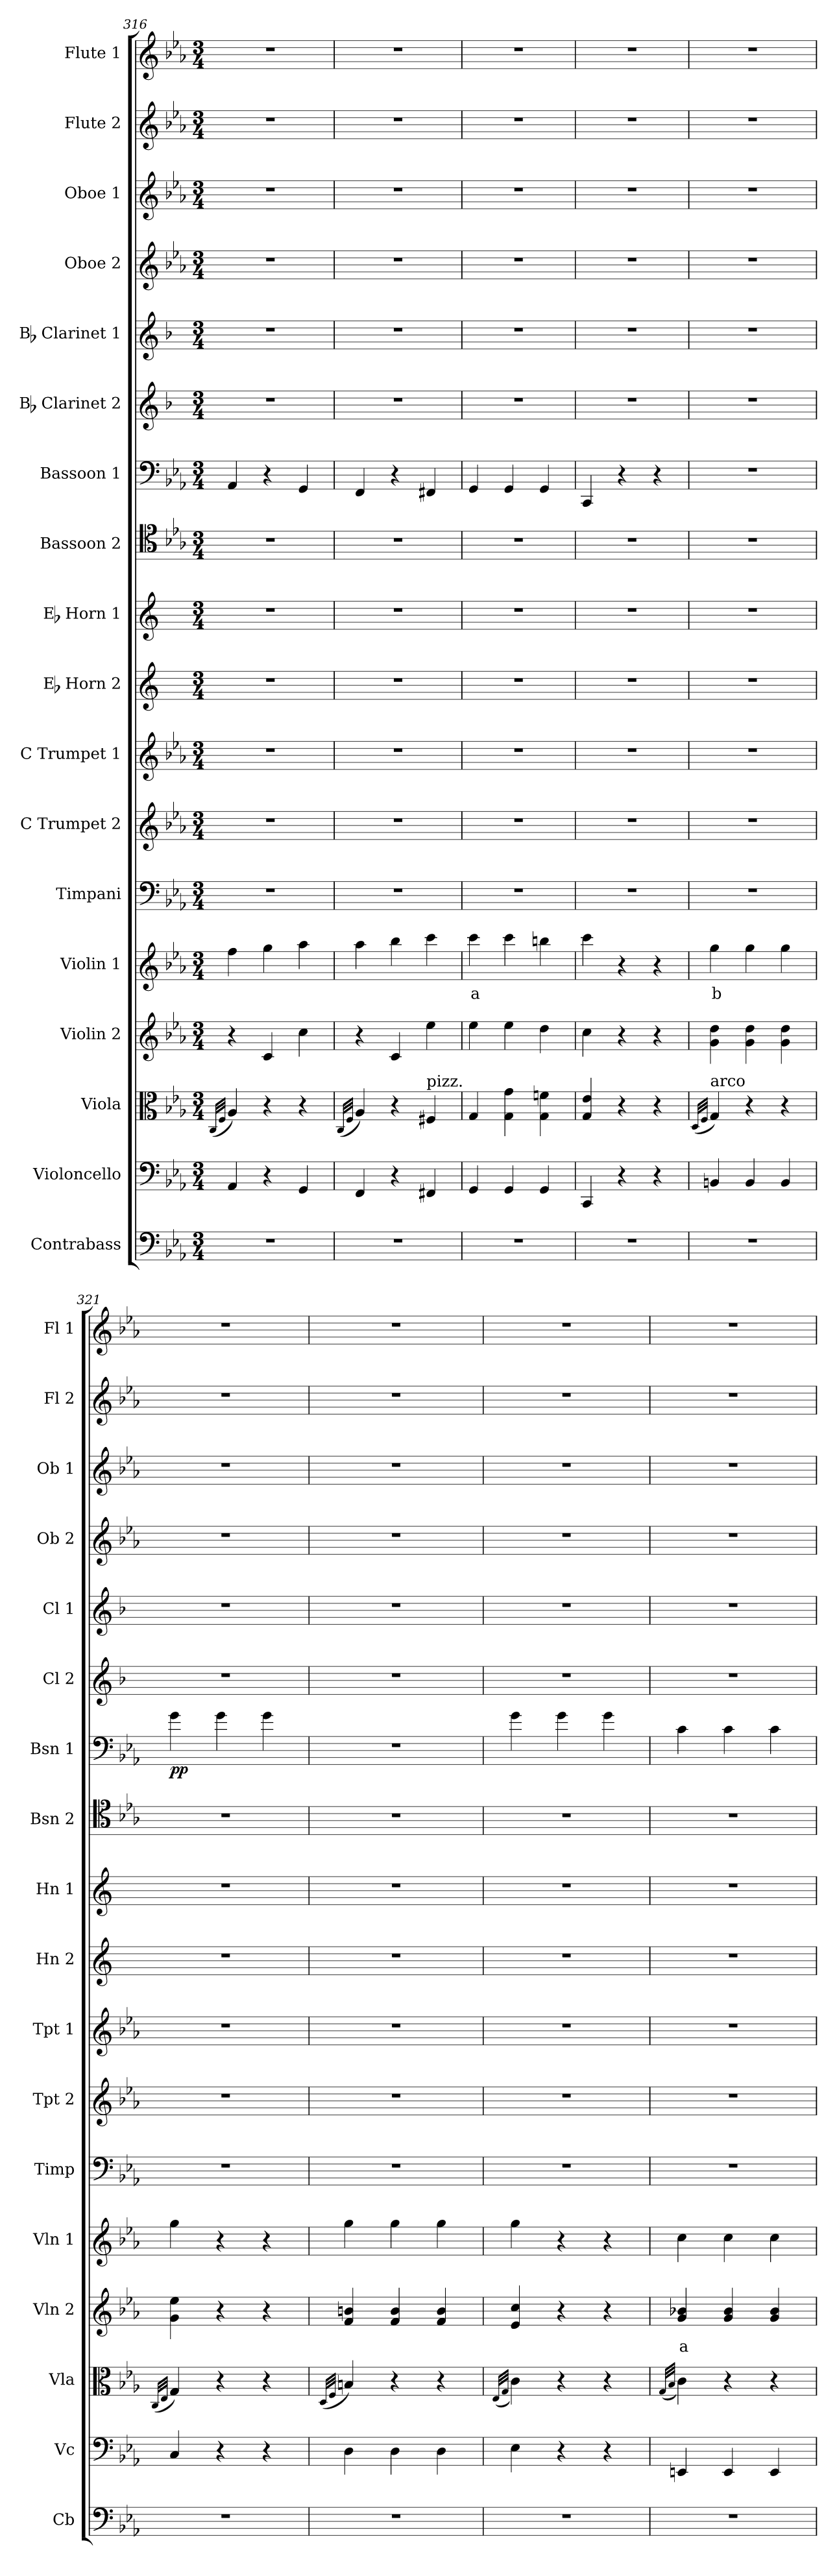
**kern	**kern	**kern	**kern	**text	**kern	**text	**kern	**kern	**kern	**kern	**kern	**kern	**kern	**dynam	**kern	**kern	**kern	**kern	**kern	**kern
*part18	*part17	*part16	*part15	*part15	*part14	*part14	*part13	*part12	*part11	*part10	*part9	*part8	*part7	*part7	*part6	*part5	*part4	*part3	*part2	*part1
*staff18	*staff17	*staff16	*staff15	*staff15	*staff14	*staff14	*staff13	*staff12	*staff11	*staff10	*staff9	*staff8	*staff7	*staff7	*staff6	*staff5	*staff4	*staff3	*staff2	*staff1
*I"Contrabass	*I"Violoncello	*I"Viola	*I"Violin 2	*	*I"Violin 1	*	*I"Timpani	*I"C Trumpet 2	*I"C Trumpet 1	*I"Eb Horn 2	*I"Eb Horn 1	*I"Bassoon 2	*I"Bassoon 1	*	*I"Bb Clarinet 2	*I"Bb Clarinet 1	*I"Oboe 2	*I"Oboe 1	*I"Flute 2	*I"Flute 1
*I'Cb	*I'Vc	*I'Vla	*I'Vln 2	*	*I'Vln 1	*	*I'Timp	*I'Tpt 2	*I'Tpt 1	*I'Hn 2	*I'Hn 1	*I'Bsn 2	*I'Bsn 1	*	*I'Cl 2	*I'Cl 1	*I'Ob 2	*I'Ob 1	*I'Fl 2	*I'Fl 1
*clefF4	*clefF4	*clefC3	*clefG2	*	*clefG2	*	*clefF4	*clefG2	*clefG2	*clefG2	*clefG2	*clefC4	*clefF4	*	*clefG2	*clefG2	*clefG2	*clefG2	*clefG2	*clefG2
*ITrd7c12	*	*	*	*	*	*	*	*	*	*ITrd5c9	*ITrd5c9	*	*	*	*ITrd1c2	*ITrd1c2	*	*	*	*
*k[b-e-a-]	*k[b-e-a-]	*k[b-e-a-]	*k[b-e-a-]	*	*k[b-e-a-]	*	*k[b-e-a-]	*k[b-e-a-]	*k[b-e-a-]	*k[b-e-a-]	*k[b-e-a-]	*k[b-e-a-]	*k[b-e-a-]	*	*k[b-e-a-]	*k[b-e-a-]	*k[b-e-a-]	*k[b-e-a-]	*k[b-e-a-]	*k[b-e-a-]
*M3/4	*M3/4	*M3/4	*M3/4	*	*M3/4	*	*M3/4	*M3/4	*M3/4	*M3/4	*M3/4	*M3/4	*M3/4	*	*M3/4	*M3/4	*M3/4	*M3/4	*M3/4	*M3/4
=316	=316	=316	=316	=316	=316	=316	=316	=316	=316	=316	=316	=316	=316	=316	=316	=316	=316	=316	=316	=316
.	.	(32qC/LLL	.	.	.	.	.	.	.	.	.	.	.	.	.	.	.	.	.	.
.	.	32qF/JJJ	.	.	.	.	.	.	.	.	.	.	.	.	.	.	.	.	.	.
2.r	4AA-/	4A-/)	4r	.	4ff\	.	2.r	2.r	2.r	2.r	2.r	2.r	4AA-/	.	2.r	2.r	2.r	2.r	2.r	2.r
.	4r	4r	4c/	.	4gg\	.	.	.	.	.	.	.	4r	.	.	.	.	.	.	.
.	4GG/	4r	4cc\	.	4aa-\	.	.	.	.	.	.	.	4GG/	.	.	.	.	.	.	.
=317	=317	=317	=317	=317	=317	=317	=317	=317	=317	=317	=317	=317	=317	=317	=317	=317	=317	=317	=317	=317
.	.	(32qC/LLL	.	.	.	.	.	.	.	.	.	.	.	.	.	.	.	.	.	.
.	.	32qF/JJJ	.	.	.	.	.	.	.	.	.	.	.	.	.	.	.	.	.	.
2.r	4FF/	4A-/)	4r	.	4aa-\	.	2.r	2.r	2.r	2.r	2.r	2.r	4FF/	.	2.r	2.r	2.r	2.r	2.r	2.r
.	4r	4r	4c/	.	4bb-\	.	.	.	.	.	.	.	4r	.	.	.	.	.	.	.
!	!	!LO:TX:a:t=pizz.	!	!	!	!	!	!	!	!	!	!	!	!	!	!	!	!	!	!
.	4FF#X/	4F#X/	4ee-\	.	4ccc\	.	.	.	.	.	.	.	4FF#X/	.	.	.	.	.	.	.
=318	=318	=318	=318	=318	=318	=318	=318	=318	=318	=318	=318	=318	=318	=318	=318	=318	=318	=318	=318	=318
!	!	!	!	!	!	!LO:LY:b:color=#FF0000	!	!	!	!	!	!	!	!	!	!	!	!	!	!
2.r	4GG/	4G/	4ee-\	.	4ccc\	a	2.r	2.r	2.r	2.r	2.r	2.r	4GG/	.	2.r	2.r	2.r	2.r	2.r	2.r
.	4GG/	4G\ 4g\	4ee-\	.	4ccc\	.	.	.	.	.	.	.	4GG/	.	.	.	.	.	.	.
.	4GG/	4G\ 4fn\	4dd\	.	4bbn\	.	.	.	.	.	.	.	4GG/	.	.	.	.	.	.	.
=319	=319	=319	=319	=319	=319	=319	=319	=319	=319	=319	=319	=319	=319	=319	=319	=319	=319	=319	=319	=319
2.r	4CC/	4G/ 4e-/	4cc\	.	4ccc\	.	2.r	2.r	2.r	2.r	2.r	2.r	4CC/	.	2.r	2.r	2.r	2.r	2.r	2.r
.	4r	4r	4r	.	4r	.	.	.	.	.	.	.	4r	.	.	.	.	.	.	.
.	4r	4r	4r	.	4r	.	.	.	.	.	.	.	4r	.	.	.	.	.	.	.
=320	=320	=320	=320	=320	=320	=320	=320	=320	=320	=320	=320	=320	=320	=320	=320	=320	=320	=320	=320	=320
.	.	(32qD/LLL	.	.	.	.	.	.	.	.	.	.	.	.	.	.	.	.	.	.
.	.	32qF/JJJ	.	.	.	.	.	.	.	.	.	.	.	.	.	.	.	.	.	.
!	!	!LO:TX:a:t=arco	!	!	!	!	!	!	!	!	!	!	!	!	!	!	!	!	!	!
!	!	!	!	!	!	!LO:LY:b:color=#FF0000	!	!	!	!	!	!	!	!	!	!	!	!	!	!
2.r	4BBn/	4G/)	4g\ 4dd\	.	4gg\	b	2.r	2.r	2.r	2.r	2.r	2.r	2.r	.	2.r	2.r	2.r	2.r	2.r	2.r
.	4BB/	4r	4g\ 4dd\	.	4gg\	.	.	.	.	.	.	.	.	.	.	.	.	.	.	.
.	4BB/	4r	4g\ 4dd\	.	4gg\	.	.	.	.	.	.	.	.	.	.	.	.	.	.	.
=321	=321	=321	=321	=321	=321	=321	=321	=321	=321	=321	=321	=321	=321	=321	=321	=321	=321	=321	=321	=321
.	.	(32qC/LLL	.	.	.	.	.	.	.	.	.	.	.	.	.	.	.	.	.	.
.	.	32qE-/JJJ	.	.	.	.	.	.	.	.	.	.	.	.	.	.	.	.	.	.
!	!	!	!	!	!	!	!	!	!	!	!	!	!	!LO:DY:b	!	!	!	!	!	!
2.r	4C/	4G/)	4g\ 4ee-\	.	4gg\	.	2.r	2.r	2.r	2.r	2.r	2.r	4g\	pp	2.r	2.r	2.r	2.r	2.r	2.r
.	4r	4r	4r	.	4r	.	.	.	.	.	.	.	4g\	.	.	.	.	.	.	.
.	4r	4r	4r	.	4r	.	.	.	.	.	.	.	4g\	.	.	.	.	.	.	.
=322	=322	=322	=322	=322	=322	=322	=322	=322	=322	=322	=322	=322	=322	=322	=322	=322	=322	=322	=322	=322
.	.	(32qD/LLL	.	.	.	.	.	.	.	.	.	.	.	.	.	.	.	.	.	.
.	.	32qF/JJJ	.	.	.	.	.	.	.	.	.	.	.	.	.	.	.	.	.	.
2.r	4D\	4Bn/)	4f/ 4bn/	.	4gg\	.	2.r	2.r	2.r	2.r	2.r	2.r	2.r	.	2.r	2.r	2.r	2.r	2.r	2.r
.	4D\	4r	4f/ 4b/	.	4gg\	.	.	.	.	.	.	.	.	.	.	.	.	.	.	.
.	4D\	4r	4f/ 4b/	.	4gg\	.	.	.	.	.	.	.	.	.	.	.	.	.	.	.
=323	=323	=323	=323	=323	=323	=323	=323	=323	=323	=323	=323	=323	=323	=323	=323	=323	=323	=323	=323	=323
.	.	(32qE-/LLL	.	.	.	.	.	.	.	.	.	.	.	.	.	.	.	.	.	.
.	.	32qG/JJJ	.	.	.	.	.	.	.	.	.	.	.	.	.	.	.	.	.	.
2.r	4E-\	4c\)	4e-/ 4cc/	.	4gg\	.	2.r	2.r	2.r	2.r	2.r	2.r	4g\	.	2.r	2.r	2.r	2.r	2.r	2.r
.	4r	4r	4r	.	4r	.	.	.	.	.	.	.	4g\	.	.	.	.	.	.	.
.	4r	4r	4r	.	4r	.	.	.	.	.	.	.	4g\	.	.	.	.	.	.	.
!!LO:PB:g=z
=324	=324	=324	=324	=324	=324	=324	=324	=324	=324	=324	=324	=324	=324	=324	=324	=324	=324	=324	=324	=324
.	.	(32qG/LLL	.	.	.	.	.	.	.	.	.	.	.	.	.	.	.	.	.	.
.	.	32qB-/JJJ	.	.	.	.	.	.	.	.	.	.	.	.	.	.	.	.	.	.
!	!	!	!	!LO:LY:b:color=#FF0000	!	!	!	!	!	!	!	!	!	!	!	!	!	!	!	!
2.r	4EEn/	4c\)	4g/ 4b-X/	a	4cc\	.	2.r	2.r	2.r	2.r	2.r	2.r	4c\	.	2.r	2.r	2.r	2.r	2.r	2.r
.	4EE/	4r	4g/ 4b-/	.	4cc\	.	.	.	.	.	.	.	4c\	.	.	.	.	.	.	.
.	4EE/	4r	4g/ 4b-/	.	4cc\	.	.	.	.	.	.	.	4c\	.	.	.	.	.	.	.
=	=	=	=	=	=	=	=	=	=	=	=	=	=	=	=	=	=	=	=	=
*-	*-	*-	*-	*-	*-	*-	*-	*-	*-	*-	*-	*-	*-	*-	*-	*-	*-	*-	*-	*-
